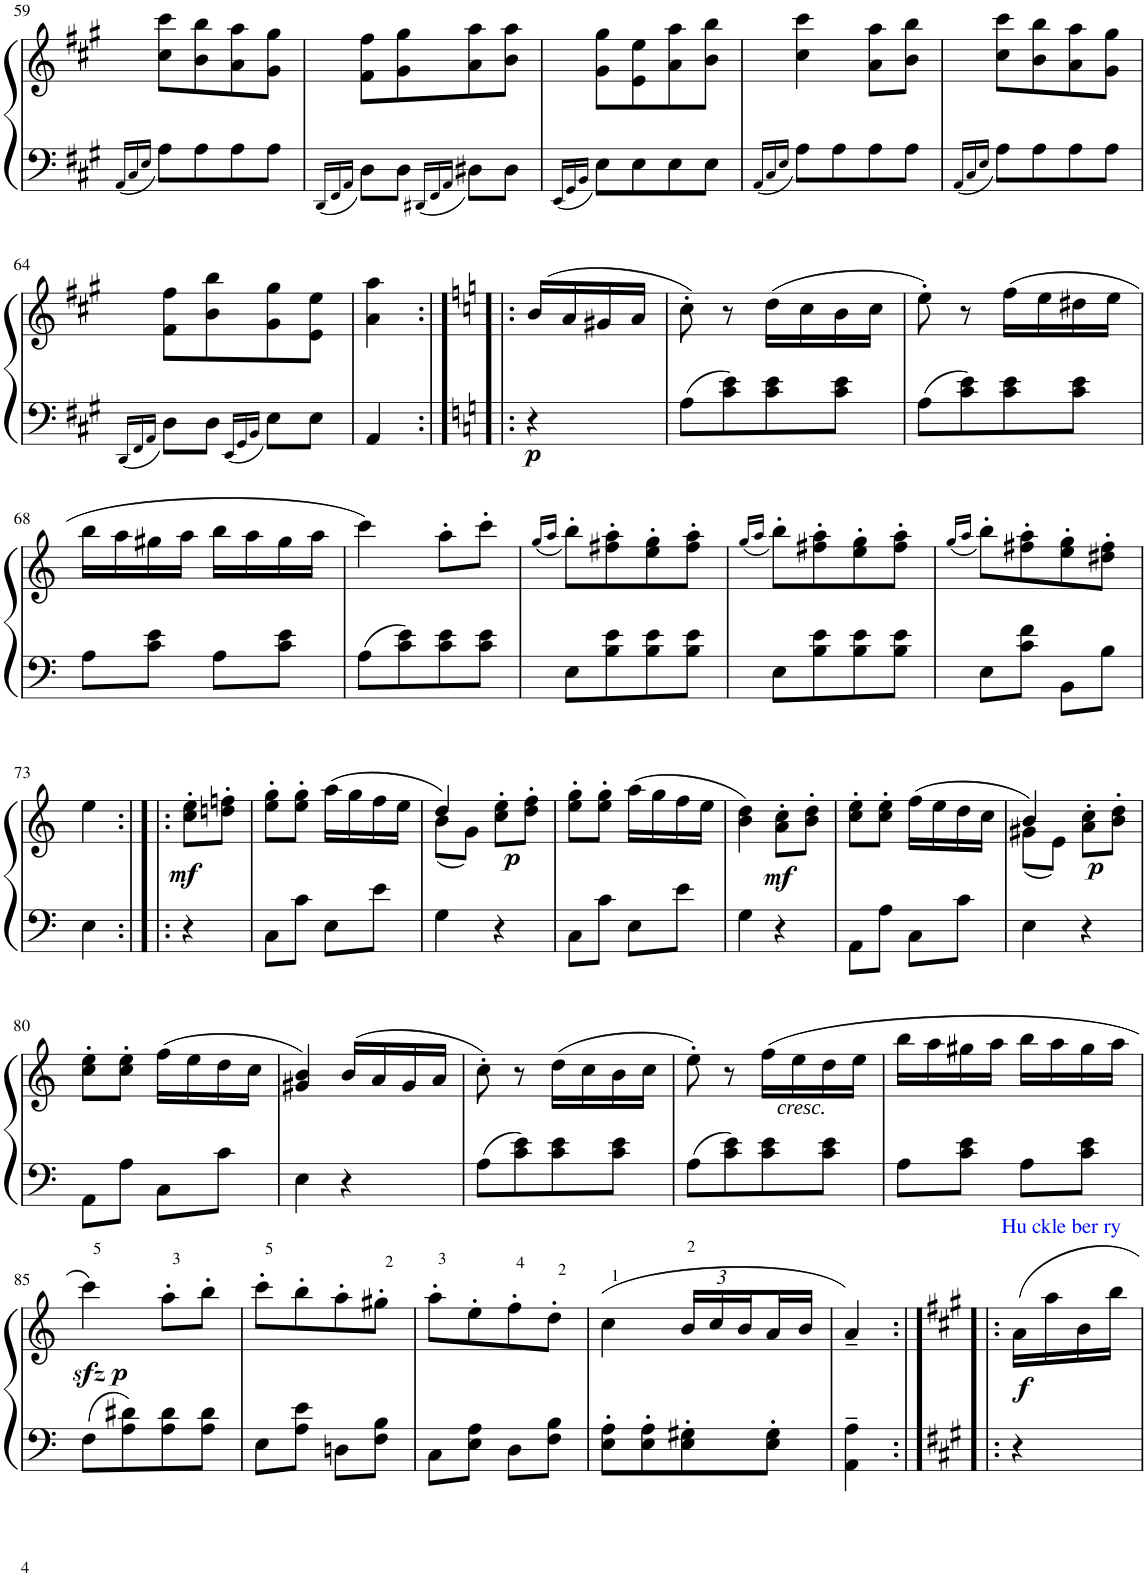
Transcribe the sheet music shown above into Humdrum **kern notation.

**kern	**kern	**dynam
*part1	*part1	*part1
*staff2	*staff1	*staff1/2
*I"Piano	*	*
*I'Pno	*	*
!!LO:PB:g=z
*clefF4	*clefG2	*
*k[f#c#g#]	*k[f#c#g#]	*
*M2/4	*M2/4	*
=59	=59	=59
16qAA/LL	.	.
16qC#/	.	.
16qE/JJ	.	.
8A\L	8cc#\ 8ccc#\L	.
8A\	8b\ 8bb\	.
8A\	8a\ 8aa\	.
8A\J	8g#\ 8gg#\J	.
=60	=60	=60
16qDD/LL	.	.
16qFF#/	.	.
16qAA/JJ	.	.
8D\L	8f#\ 8ff#\L	.
8D\J	8g#\ 8gg#\	.
16qDD#X/LL	.	.
16qFF#/	.	.
16qAA/JJ	.	.
8D#X\L	8a\ 8aa\	.
8D#\J	8b\ 8aa\J	.
=61	=61	=61
16qEE/LL	.	.
16qGG#/	.	.
16qBB/JJ	.	.
8E\L	8g#\ 8gg#\L	.
8E\	8e\ 8ee\	.
8E\	8a\ 8aa\	.
8E\J	8b\ 8bb\J	.
=62	=62	=62
16qAA/LL	.	.
16qC#/	.	.
16qE/JJ	.	.
8A\L	4cc#\ 4ccc#\	.
8A\	.	.
8A\	8a\ 8aa\L	.
8A\J	8b\ 8bb\J	.
=63	=63	=63
16qAA/LL	.	.
16qC#/	.	.
16qE/JJ	.	.
8A\L	8cc#\ 8ccc#\L	.
8A\	8b\ 8bb\	.
8A\	8a\ 8aa\	.
8A\J	8g#\ 8gg#\J	.
!!LO:LB:g=z
=64	=64	=64
*k[f#c#g#]	*k[f#c#g#]	*
16qDD/LL	.	.
16qFF#/	.	.
16qAA/JJ	.	.
8D\L	8f#\ 8ff#\L	.
8D\J	8b\ 8bb\	.
16qEE/LL	.	.
16qGG#/	.	.
16qBB/JJ	.	.
8E\L	8g#\ 8gg#\	.
8E\J	8e\ 8ee\J	.
=65	=65	=65
4AA/	4a\ 4aa\	.
=65:|!|:	=65:|!|:	=65:|!|:
*k[]	*k[]	*
!	!	!LO:DY:b=2
4r	(16b/LL	p
.	16a/	.
.	16g#X/	.
.	16a/JJ	.
=66	=66	=66
8A\L	8cc'\)	.
8c\ 8e\	8r	.
8c\ 8e\	(16dd\LL	.
.	16cc\	.
8c\ 8e\J	16b\	.
.	16cc\JJ	.
=67	=67	=67
8A\L	8ee'\)	.
8c\ 8e\	8r	.
8c\ 8e\	(16ff\LL	.
.	16ee\	.
8c\ 8e\J	16dd#X\	.
.	16ee\JJ	.
!!LO:LB:g=z
=68	=68	=68
*k[]	*k[]	*
8A\L	16bb\LL	.
.	16aa\	.
8c\ 8e\J	16gg#X\	.
.	16aa\JJ	.
8A\L	16bb\LL	.
.	16aa\	.
8c\ 8e\J	16gg#\	.
.	16aa\JJ	.
=69	=69	=69
8A\L	4ccc\)	.
8c\ 8e\	.	.
8c\ 8e\	8aa'\L	.
8c\ 8e\J	8ccc'\J	.
=70	=70	=70
.	(16qgg/LL	.
.	16qaa/JJ	.
8E\L	8bb'\L)	.
8B\ 8e\	8ff#X\' 8aa\'	.
8B\ 8e\	8ee\' 8gg\'	.
8B\ 8e\J	8ff#\' 8aa\'J	.
=71	=71	=71
.	(16qgg/LL	.
.	16qaa/JJ	.
8E\L	8bb'\L)	.
8B\ 8e\	8ff#X\' 8aa\'	.
8B\ 8e\	8ee\' 8gg\'	.
8B\ 8e\J	8ff#\' 8aa\'J	.
=72	=72	=72
.	(16qgg/LL	.
.	16qaa/JJ	.
8E\L	8bb'\L)	.
8c\ 8f\J	8ff#X\' 8aa\'	.
8BB\L	8ee\' 8gg\'	.
8B\J	8dd#X\' 8ff#\'J	.
!!LO:LB:g=z
=73	=73	=73
4E\	4ee\	.
=73:|!|:	=73:|!|:	=73:|!|:
!	!	!LO:DY:b
4r	8cc\' 8ee\'L	mf
.	8ddn\' 8ffn\'J	.
=74	=74	=74
8C\L	8ee\' 8gg\'L	.
8c\J	8ee\' 8gg\'J	.
8E\L	(16aa\LL	.
.	16gg\	.
8e\J	16ff\	.
.	16ee\JJ	.
=75	=75	=75
*	*^	*
4G\	4dd/)	(8b\L	.
.	.	8g\J)	.
!	!	!	!LO:DY:b
4r	8cc\' 8ee\'L	4ryy	p
.	8dd\' 8ff\'J	.	.
*	*v	*v	*
=76	=76	=76
8C\L	8ee\' 8gg\'L	.
8c\J	8ee\' 8gg\'J	.
8E\L	(16aa\LL	.
.	16gg\	.
8e\J	16ff\	.
.	16ee\JJ	.
=77	=77	=77
4G\	4b\ 4dd\)	.
!	!	!LO:DY:b
4r	8a\' 8cc\'L	mf
.	8b\' 8dd\'J	.
=78	=78	=78
8AA\L	8cc\' 8ee\'L	.
8A\J	8cc\' 8ee\'J	.
8C\L	(16ff\LL	.
.	16ee\	.
8c\J	16dd\	.
.	16cc\JJ	.
=79	=79	=79
*	*^	*
4E\	4b/)	(8g#X\L	.
.	.	8e\J)	.
!	!	!	!LO:DY:b
4r	8a\' 8cc\'L	4ryy	p
.	8b\' 8dd\'J	.	.
*	*v	*v	*
!!LO:LB:g=z
=80	=80	=80
8AA\L	8cc\' 8ee\'L	.
8A\J	8cc\' 8ee\'J	.
8C\L	(16ff\LL	.
.	16ee\	.
8c\J	16dd\	.
.	16cc\JJ	.
=81	=81	=81
4E\	4g#X/ 4b/)	.
4r	(16b/LL	.
.	16a/	.
.	16g#/	.
.	16a/JJ	.
=82	=82	=82
8A\L	8cc'\)	.
8c\ 8e\	8r	.
8c\ 8e\	(16dd\LL	.
.	16cc\	.
8c\ 8e\J	16b\	.
.	16cc\JJ	.
=83	=83	=83
8A\L	8ee'\)	.
8c\ 8e\	8r	.
8c\ 8e\	(16ff\LL	.
!	!	!LO:DY:b
.	16ee\	other-dynamics
8c\ 8e\J	16dd\	.
.	16ee\JJ	.
=84	=84	=84
8A\L	16bb\LL	.
.	16aa\	.
8c\ 8e\J	16gg#X\	.
.	16aa\JJ	.
8A\L	16bb\LL	.
.	16aa\	.
8c\ 8e\J	16gg#\	.
.	16aa\JJ	.
!!LO:LB:g=z
=85	=85	=85
*	*^	*
8F\L	4ccczz<\)	8ryy	.
!	!	!	!LO:DY:b
8A\ 8d#X\	.	4.ryy	p
8A\ 8d#\	8aa'\L	.	.
8A\ 8d#\J	8bb'\J	.	.
*	*v	*v	*
=86	=86	=86
8E\L	8ccc'\L	.
8A\ 8e\J	8bb'\	.
8Dn\L	8aa'\	.
8F\ 8B\J	8gg#X'\J	.
=87	=87	=87
8C\L	8aa'\L	.
8E\ 8A\J	8ee'\	.
8D\L	8ff'\	.
8F\ 8B\J	8dd'\J	.
=88	=88	=88
8E\' 8A\'L	(4cc\	.
8E\' 8A\'	.	.
*	*Xbrackettup	*
8E\' 8G#X\'	24b/LL	.
.	24cc/	.
.	24b/	.
8E\' 8G#\'J	16a/	.
.	16b/JJ	.
=89	=89	=89
4AA\~ 4A\~	4a~/)	.
=89:|!|:	=89:|!|:	=89:|!|:
*k[f#c#g#]	*k[f#c#g#]	*
!	!LO:TX:a:color=#000AEA:t=Hu ckle ber ry	!
!	!	!LO:DY:b
4r	16a\LL	f
.	16aa\	.
.	16b\	.
.	16bb\JJ	.
=	=	=
*-	*-	*-
